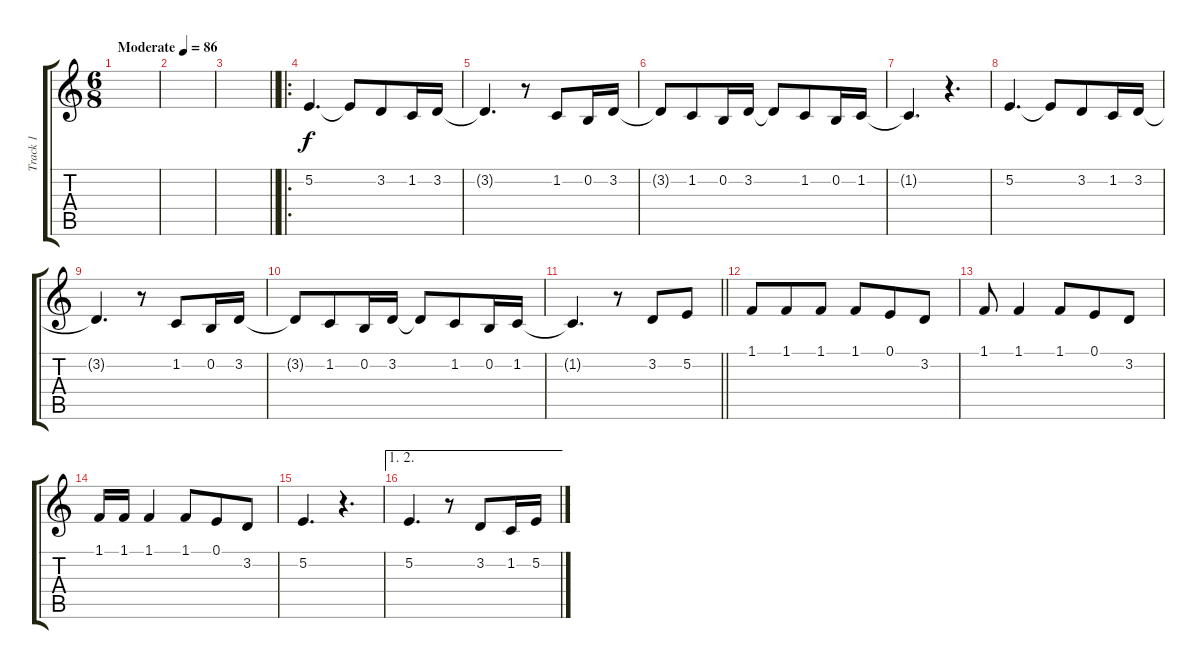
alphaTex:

\track ("Track 1" "Track 1") {instrument tenorsax}
\staff {score tabs}
\tuning (E4 B3 G3 D3 A2 E2) {hide}
\ts (6 8)
\tempo (86 "Moderate")
\clef g2
\ks c
|
|
\barLineRight lightlight
|
\ro
5.2.4{d} 5.2{t}.8 3.2.8 1.2.16 3.2.16 |
3.2{t}.4{d} r.8 1.2.8 0.2.16 3.2.16 |
3.2{t}.8 1.2.8 0.2.16 3.2.16 3.2{t}.8 1.2.8 0.2.16 1.2.16 |
1.2{t}.4{d} r.4{d} |
5.2.4{d} 5.2{t}.8 3.2.8 1.2.16 3.2.16 |
3.2{t}.4{d} r.8 1.2.8 0.2.16 3.2.16 |
3.2{t}.8 1.2.8 0.2.16 3.2.16 3.2{t}.8 1.2.8 0.2.16 1.2.16 |
\barLineRight lightlight
1.2{t}.4{d} r.8 3.2.8 5.2.8 |
1.1.8 1.1.8 1.1.8 1.1.8 0.1.8 3.2.8 |
1.1.8 1.1.4 1.1.8 0.1.8 3.2.8 |
1.1.16 1.1.16 1.1.4 1.1.8 0.1.8 3.2.8 |
5.2.4{d} r.4{d} |
\ae (1 2)
5.2.4{d} r.8 3.2.8 1.2.16 5.2.16
